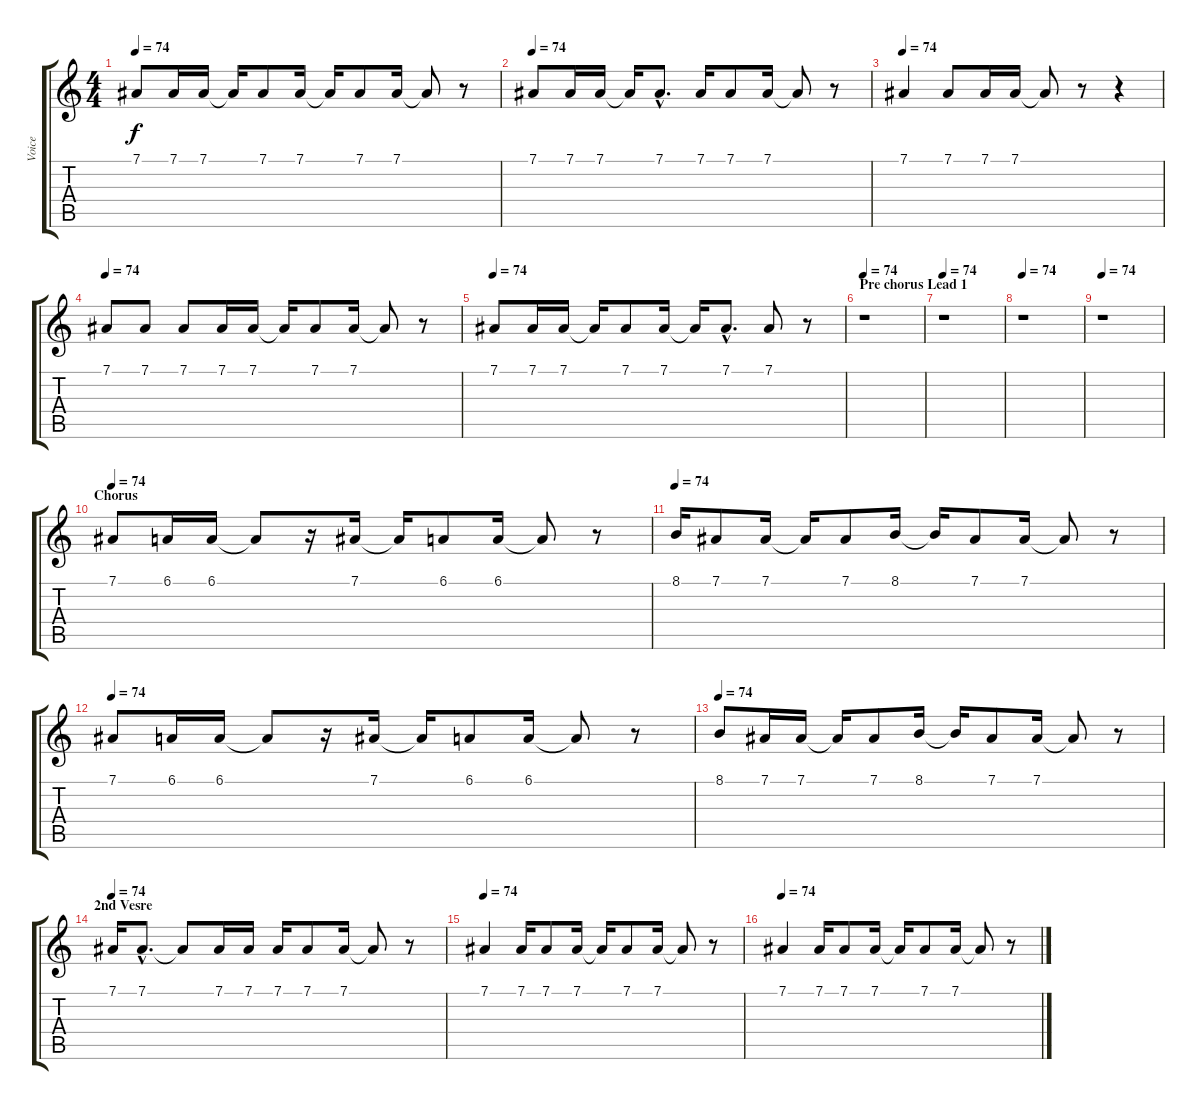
\track ("Voice" "Voice") {instrument lead6voice}
\staff {score tabs}
\tuning (Eb4 Bb3 Gb3 Db3 Ab2 Eb2) {hide}
\ts (4 4)
\tempo 74
\clef g2
\ks c
7.1.8{dy f} 7.1.16 7.1.16 7.1{t}.16 7.1.8 7.1.16 7.1{t}.16 7.1.8 7.1.16 7.1{t}.8 r.8 |
\tempo 74
7.1.8 7.1.16 7.1.16 7.1{t}.16 7.1{hac}.8{d} 7.1.16 7.1.8 7.1.16 7.1{t}.8 r.8 |
\tempo 74
7.1.4 7.1.8 7.1.16 7.1.16 7.1{t}.8 r.8 r.4 |
\tempo 74
7.1.8 7.1.8 7.1.8 7.1.16 7.1.16 7.1{t}.16 7.1.8 7.1.16 7.1{t}.8 r.8 |
\tempo 74
7.1.8 7.1.16 7.1.16 7.1{t}.16 7.1.8 7.1.16 7.1{t}.16 7.1{hac}.8{d} 7.1.8 r.8 |
\section ("" "Pre chorus Lead 1")
\tempo 74
r.1 |
\tempo 74
r.1 |
\tempo 74
r.1 |
\tempo 74
r.1 |
\section ("" "Chorus")
\tempo 74
7.1.8 6.1.16 6.1.16 6.1{t}.8 r.16 7.1.16 7.1{t}.16 6.1.8 6.1.16 6.1{t}.8 r.8 |
\tempo 74
8.1.16 7.1.8 7.1.16 7.1{t}.16 7.1.8 8.1.16 8.1{t}.16 7.1.8 7.1.16 7.1{t}.8 r.8 |
\tempo 74
7.1.8 6.1.16 6.1.16 6.1{t}.8 r.16 7.1.16 7.1{t}.16 6.1.8 6.1.16 6.1{t}.8 r.8 |
\tempo 74
8.1.8 7.1.16 7.1.16 7.1{t}.16 7.1.8 8.1.16 8.1{t}.16 7.1.8 7.1.16 7.1{t}.8 r.8 |
\section ("" "2nd Vesre")
\tempo 74
7.1.16 7.1{hac}.8{d} 7.1{t}.8 7.1.16 7.1.16 7.1.16 7.1.8 7.1.16 7.1{t}.8 r.8 |
\tempo 74
7.1.4 7.1.16 7.1.8 7.1.16 7.1{t}.16 7.1.8 7.1.16 7.1{t}.8 r.8 |
\tempo 74
7.1.4 7.1.16 7.1.8 7.1.16 7.1{t}.16 7.1.8 7.1.16 7.1{t}.8 r.8
